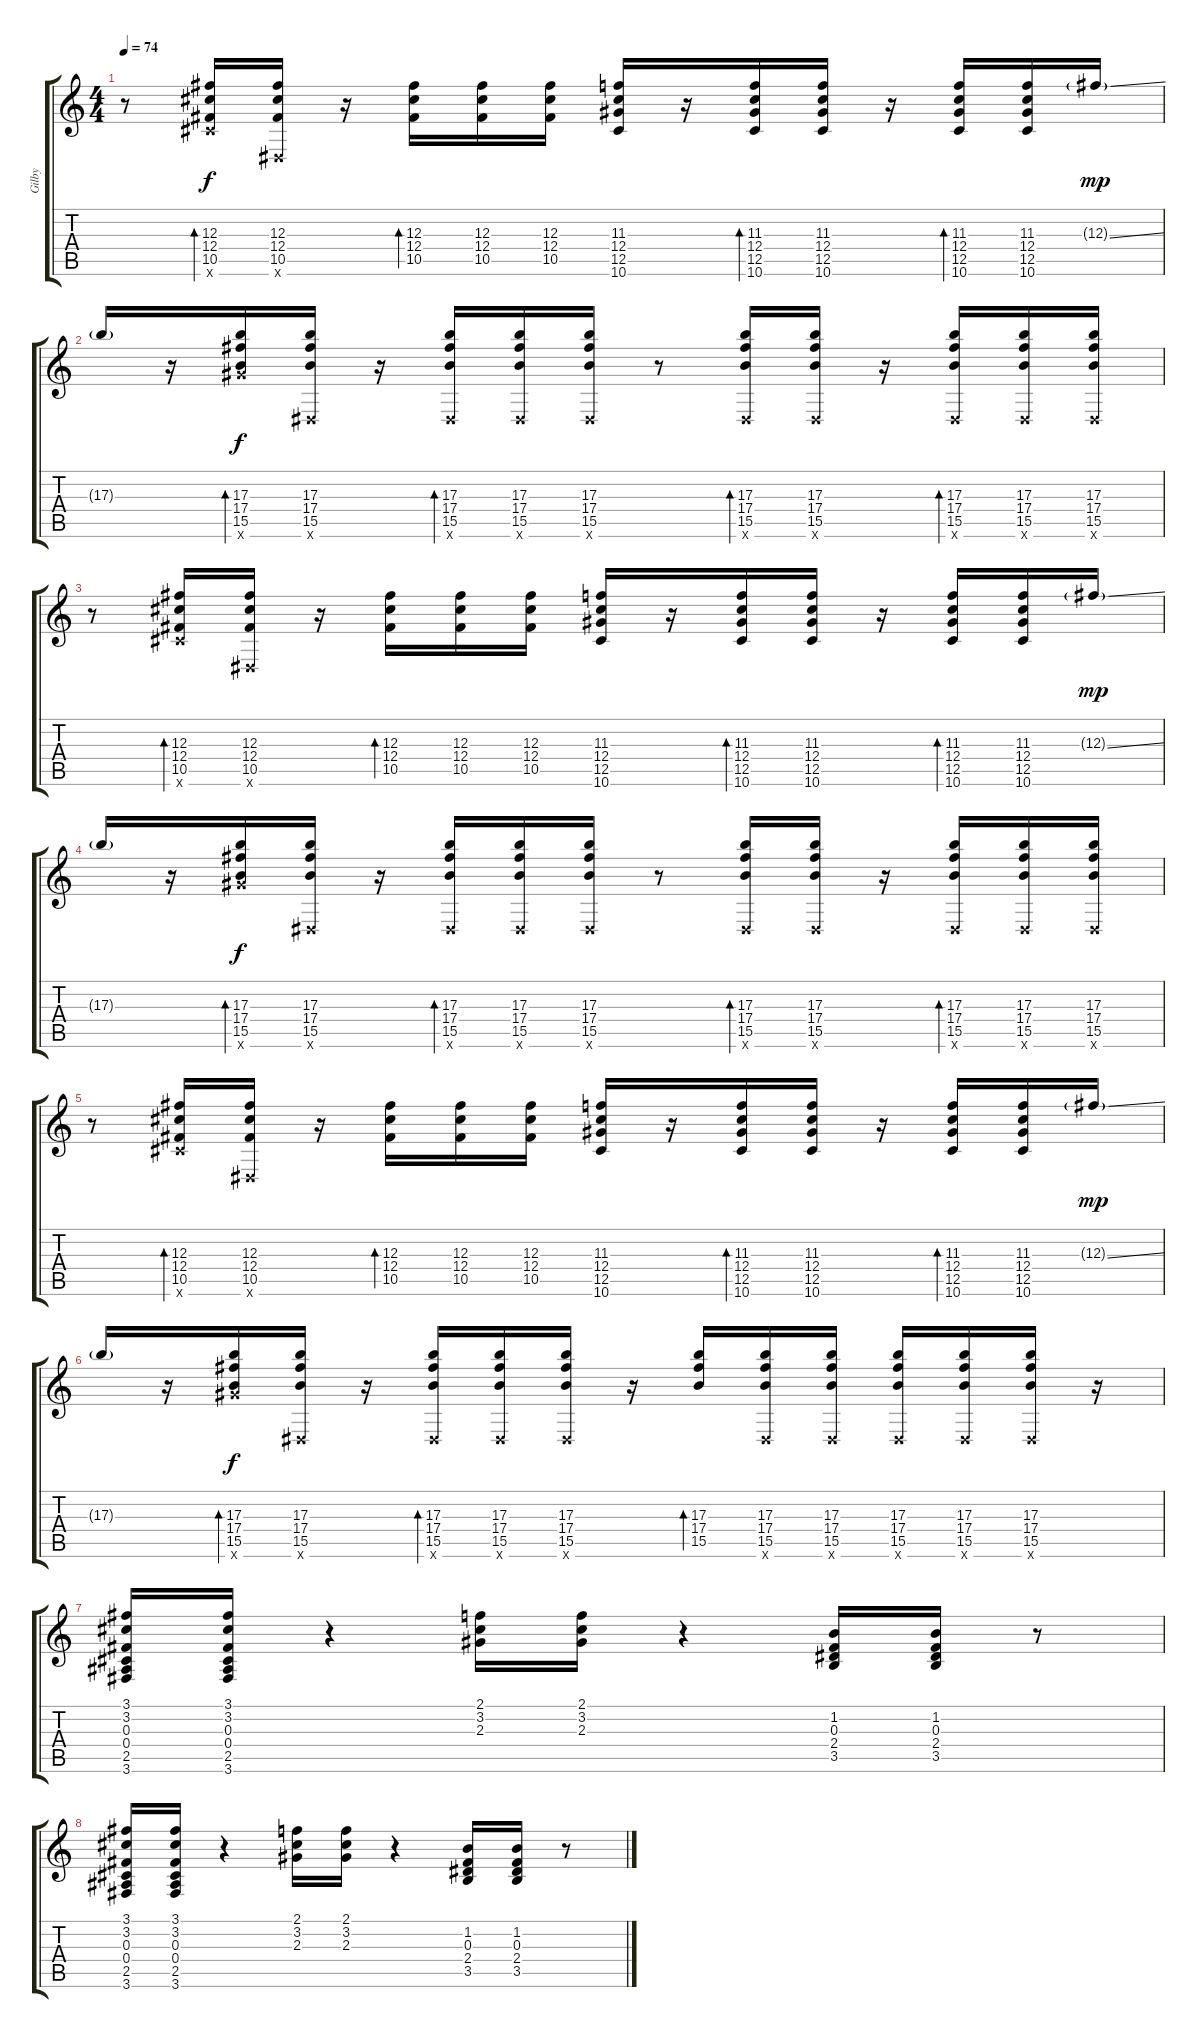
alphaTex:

\track ("Gilby" "Gilby") {instrument electricguitarjazz}
\staff {score tabs}
\tuning (Eb4 Bb3 Gb3 Db3 Ab2 Eb2) {hide}
\ts (4 4)
\tempo 74
\clef g2
\ks c
r.8{dy f} (12.3 12.4 10.5 10.6{x}).16{bd 120} (12.3 12.4 10.5 0.6{x}).16 r.16 (12.3 12.4 10.5).16{bd 120} (12.3 12.4 10.5).16 (12.3 12.4 10.5).16 (11.3 12.4 12.5 10.6).16 r.16 (11.3 12.4 12.5 10.6).16{bd 120} (11.3 12.4 12.5 10.6).16 r.16 (11.3 12.4 12.5 10.6).16{bd 120} (11.3 12.4 12.5 10.6).16 12.3{ss g}.16{dy mp} |
17.3{g}.16 r.16 (17.3 17.4 15.5 17.6{x}).16{bd 120 dy f} (17.3 17.4 15.5 0.6{x}).16 r.16 (17.3 17.4 15.5 0.6{x}).16{bd 120} (17.3 17.4 15.5 0.6{x}).16 (17.3 17.4 15.5 0.6{x}).16 r.8 (17.3 17.4 15.5 0.6{x}).16{bd 120} (17.3 17.4 15.5 0.6{x}).16 r.16 (17.3 17.4 15.5 0.6{x}).16{bd 120} (17.3 17.4 15.5 0.6{x}).16 (17.3 17.4 15.5 0.6{x}).16 |
r.8 (12.3 12.4 10.5 10.6{x}).16{bd 120} (12.3 12.4 10.5 0.6{x}).16 r.16 (12.3 12.4 10.5).16{bd 120} (12.3 12.4 10.5).16 (12.3 12.4 10.5).16 (11.3 12.4 12.5 10.6).16 r.16 (11.3 12.4 12.5 10.6).16{bd 120} (11.3 12.4 12.5 10.6).16 r.16 (11.3 12.4 12.5 10.6).16{bd 120} (11.3 12.4 12.5 10.6).16 12.3{ss g}.16{dy mp} |
17.3{g}.16 r.16 (17.3 17.4 15.5 17.6{x}).16{bd 120 dy f} (17.3 17.4 15.5 0.6{x}).16 r.16 (17.3 17.4 15.5 0.6{x}).16{bd 120} (17.3 17.4 15.5 0.6{x}).16 (17.3 17.4 15.5 0.6{x}).16 r.8 (17.3 17.4 15.5 0.6{x}).16{bd 120} (17.3 17.4 15.5 0.6{x}).16 r.16 (17.3 17.4 15.5 0.6{x}).16{bd 120} (17.3 17.4 15.5 0.6{x}).16 (17.3 17.4 15.5 0.6{x}).16 |
r.8 (12.3 12.4 10.5 10.6{x}).16{bd 120} (12.3 12.4 10.5 0.6{x}).16 r.16 (12.3 12.4 10.5).16{bd 120} (12.3 12.4 10.5).16 (12.3 12.4 10.5).16 (11.3 12.4 12.5 10.6).16 r.16 (11.3 12.4 12.5 10.6).16{bd 120} (11.3 12.4 12.5 10.6).16 r.16 (11.3 12.4 12.5 10.6).16{bd 120} (11.3 12.4 12.5 10.6).16 12.3{ss g}.16{dy mp} |
17.3{g}.16 r.16 (17.3 17.4 15.5 17.6{x}).16{bd 120 dy f} (17.3 17.4 15.5 0.6{x}).16 r.16 (17.3 17.4 15.5 0.6{x}).16{bd 120} (17.3 17.4 15.5 0.6{x}).16 (17.3 17.4 15.5 0.6{x}).16 r.16 (17.3 17.4 15.5).16{bd 60} (17.3 17.4 15.5 0.6{x}).16 (17.3 17.4 15.5 0.6{x}).16 (17.3 17.4 15.5 0.6{x}).16 (17.3 17.4 15.5 0.6{x}).16 (17.3 17.4 15.5 0.6{x}).16 r.16 |
(3.1 3.2 0.3 0.4 2.5 3.6).16{instrument electricguitarjazz} (3.1 3.2 0.3 0.4 2.5 3.6).16 r.4 (2.1 3.2 2.3).16 (2.1 3.2 2.3).16 r.4 (1.2 0.3 2.4 3.5).16 (1.2 0.3 2.4 3.5).16 r.8 |
(3.1 3.2 0.3 0.4 2.5 3.6).16{instrument electricguitarjazz} (3.1 3.2 0.3 0.4 2.5 3.6).16 r.4 (2.1 3.2 2.3).16 (2.1 3.2 2.3).16 r.4 (1.2 0.3 2.4 3.5).16 (1.2 0.3 2.4 3.5).16 r.8
